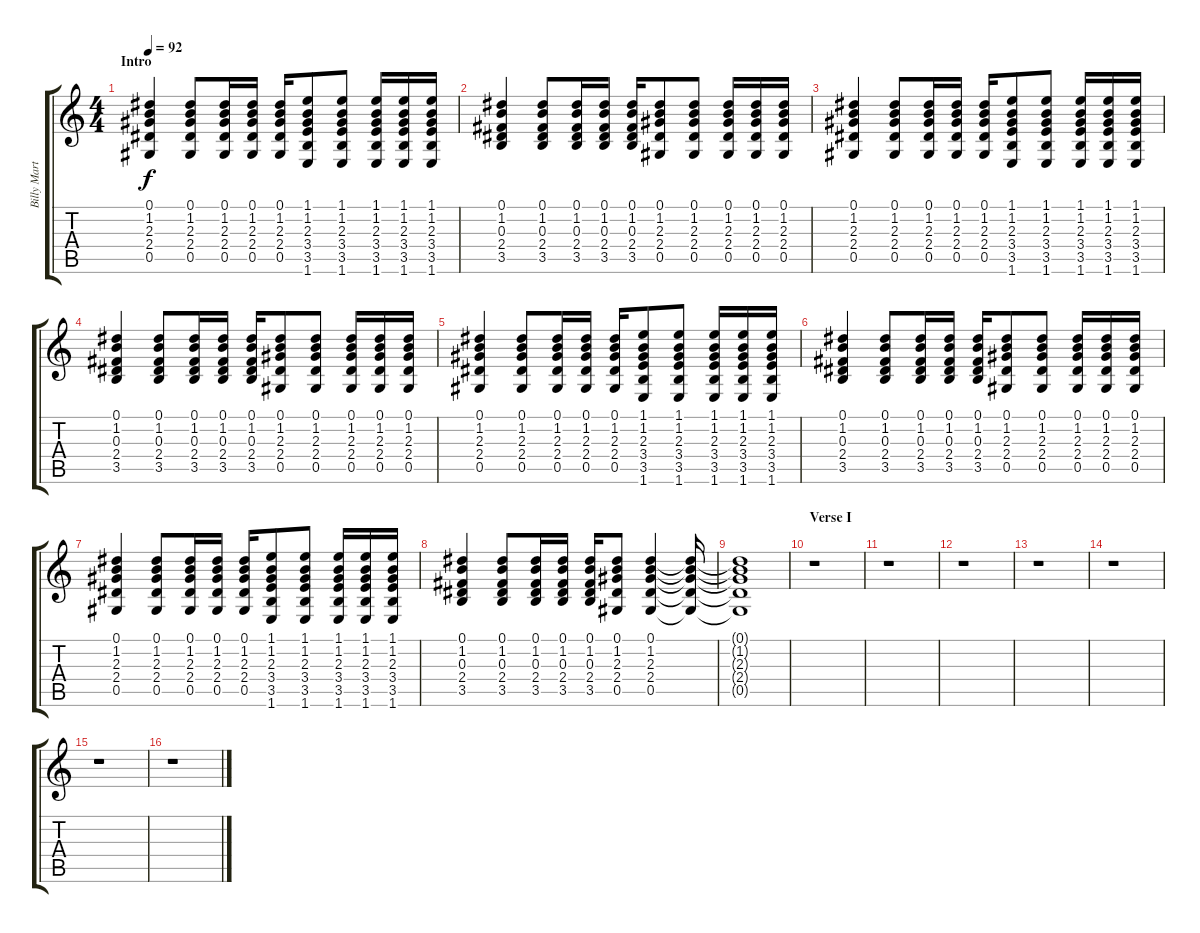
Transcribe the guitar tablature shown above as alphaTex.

\track ("Billy Martin - Acoustik Guitar" "Billy Mart") {instrument acousticguitarsteel}
\staff {score tabs}
\tuning (Eb4 Bb3 Gb3 Db3 Ab2 Eb2) {hide}
\ts (4 4)
\section ("" "Intro")
\tempo 92
\clef g2
\ks c
(0.1 1.2 2.3 2.4 0.5).4{dy f instrument acousticguitarsteel} (0.1 1.2 2.3 2.4 0.5).8 (0.1 1.2 2.3 2.4 0.5).16 (0.1 1.2 2.3 2.4 0.5).16 (0.1 1.2 2.3 2.4 0.5).16 (1.1 1.2 2.3 3.4 3.5 1.6).8 (1.1 1.2 2.3 3.4 3.5 1.6).8 (1.1 1.2 2.3 3.4 3.5 1.6).16 (1.1 1.2 2.3 3.4 3.5 1.6).16 (1.1 1.2 2.3 3.4 3.5 1.6).16 |
(0.1 1.2 0.3 2.4 3.5).4 (0.1 1.2 0.3 2.4 3.5).8 (0.1 1.2 0.3 2.4 3.5).16 (0.1 1.2 0.3 2.4 3.5).16 (0.1 1.2 0.3 2.4 3.5).16 (0.1 1.2 2.3 2.4 0.5).8 (0.1 1.2 2.3 2.4 0.5).8 (0.1 1.2 2.3 2.4 0.5).16 (0.1 1.2 2.3 2.4 0.5).16 (0.1 1.2 2.3 2.4 0.5).16 |
(0.1 1.2 2.3 2.4 0.5).4 (0.1 1.2 2.3 2.4 0.5).8 (0.1 1.2 2.3 2.4 0.5).16 (0.1 1.2 2.3 2.4 0.5).16 (0.1 1.2 2.3 2.4 0.5).16 (1.1 1.2 2.3 3.4 3.5 1.6).8 (1.1 1.2 2.3 3.4 3.5 1.6).8 (1.1 1.2 2.3 3.4 3.5 1.6).16 (1.1 1.2 2.3 3.4 3.5 1.6).16 (1.1 1.2 2.3 3.4 3.5 1.6).16 |
(0.1 1.2 0.3 2.4 3.5).4 (0.1 1.2 0.3 2.4 3.5).8 (0.1 1.2 0.3 2.4 3.5).16 (0.1 1.2 0.3 2.4 3.5).16 (0.1 1.2 0.3 2.4 3.5).16 (0.1 1.2 2.3 2.4 0.5).8 (0.1 1.2 2.3 2.4 0.5).8 (0.1 1.2 2.3 2.4 0.5).16 (0.1 1.2 2.3 2.4 0.5).16 (0.1 1.2 2.3 2.4 0.5).16 |
(0.1 1.2 2.3 2.4 0.5).4 (0.1 1.2 2.3 2.4 0.5).8 (0.1 1.2 2.3 2.4 0.5).16 (0.1 1.2 2.3 2.4 0.5).16 (0.1 1.2 2.3 2.4 0.5).16 (1.1 1.2 2.3 3.4 3.5 1.6).8 (1.1 1.2 2.3 3.4 3.5 1.6).8 (1.1 1.2 2.3 3.4 3.5 1.6).16 (1.1 1.2 2.3 3.4 3.5 1.6).16 (1.1 1.2 2.3 3.4 3.5 1.6).16 |
(0.1 1.2 0.3 2.4 3.5).4 (0.1 1.2 0.3 2.4 3.5).8 (0.1 1.2 0.3 2.4 3.5).16 (0.1 1.2 0.3 2.4 3.5).16 (0.1 1.2 0.3 2.4 3.5).16 (0.1 1.2 2.3 2.4 0.5).8 (0.1 1.2 2.3 2.4 0.5).8 (0.1 1.2 2.3 2.4 0.5).16 (0.1 1.2 2.3 2.4 0.5).16 (0.1 1.2 2.3 2.4 0.5).16 |
(0.1 1.2 2.3 2.4 0.5).4 (0.1 1.2 2.3 2.4 0.5).8 (0.1 1.2 2.3 2.4 0.5).16 (0.1 1.2 2.3 2.4 0.5).16 (0.1 1.2 2.3 2.4 0.5).16 (1.1 1.2 2.3 3.4 3.5 1.6).8 (1.1 1.2 2.3 3.4 3.5 1.6).8 (1.1 1.2 2.3 3.4 3.5 1.6).16 (1.1 1.2 2.3 3.4 3.5 1.6).16 (1.1 1.2 2.3 3.4 3.5 1.6).16 |
(0.1 1.2 0.3 2.4 3.5).4 (0.1 1.2 0.3 2.4 3.5).8 (0.1 1.2 0.3 2.4 3.5).16 (0.1 1.2 0.3 2.4 3.5).16 (0.1 1.2 0.3 2.4 3.5).16 (0.1 1.2 2.3 2.4 0.5).8 (0.1 1.2 2.3 2.4 0.5).4 (0.1{t} 1.2{t} 2.3{t} 2.4{t} 0.5{t}).16 |
(0.1{t} 1.2{t} 2.3{t} 2.4{t} 0.5{t}).1 |
\section ("" "Verse I")
r.1 |
r.1 |
r.1 |
r.1 |
r.1 |
r.1 |
r.1
